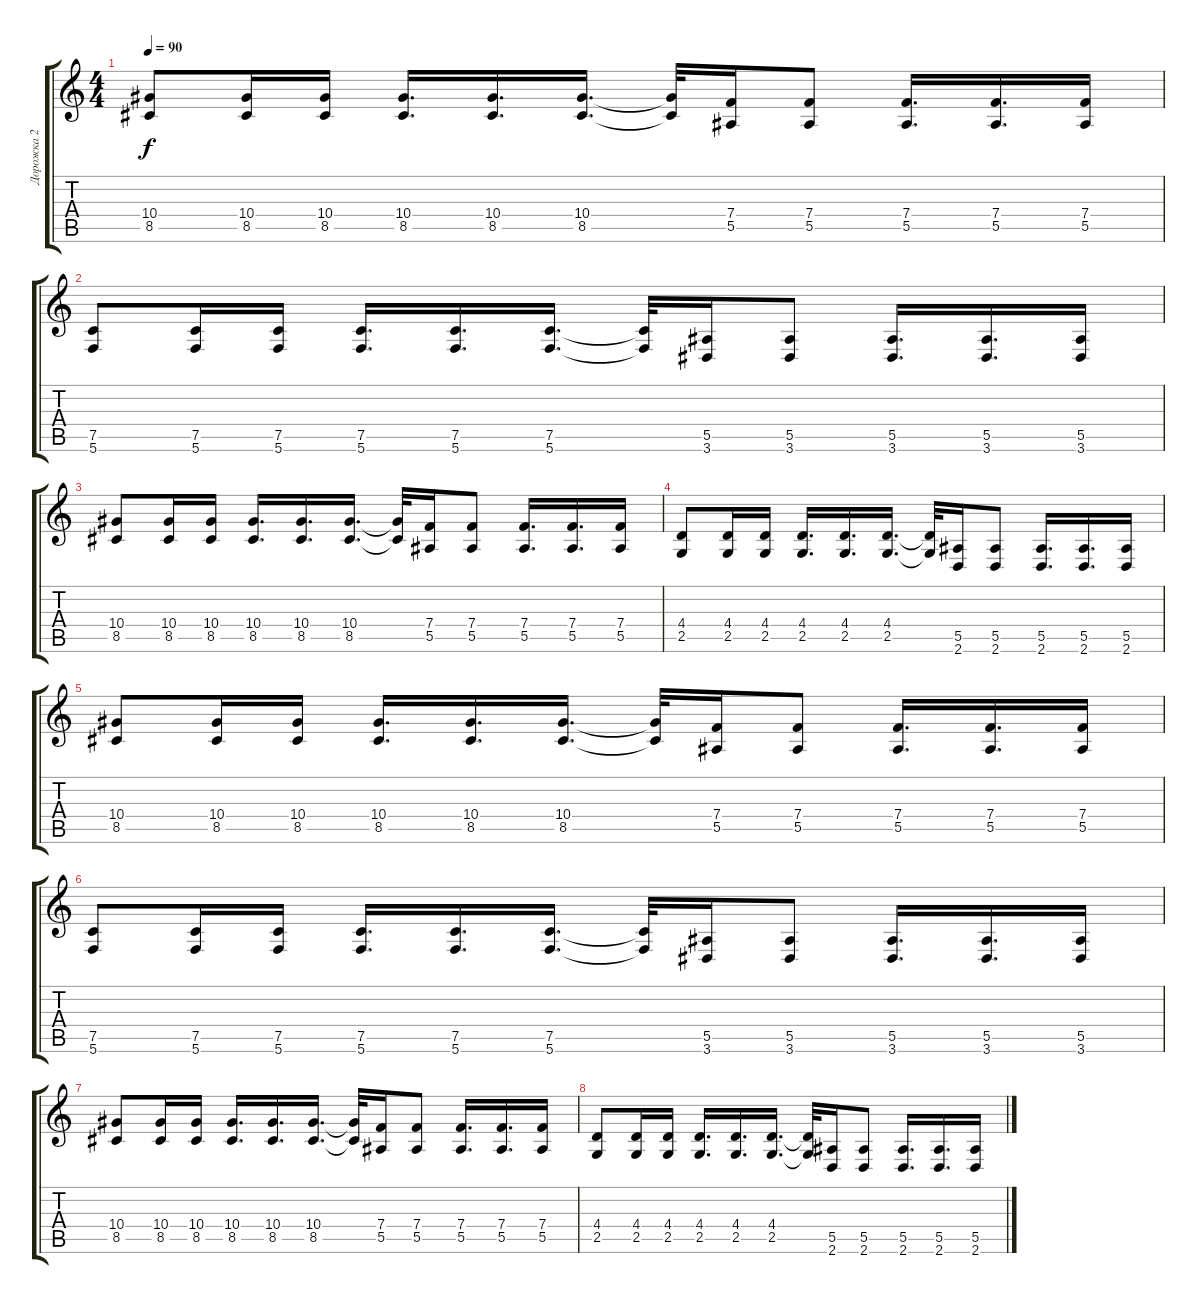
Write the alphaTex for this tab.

\track ("Дорожка 2" "Дорожка 2") {instrument distortionguitar}
\staff {score tabs}
\tuning (C4 G3 Eb3 Bb2 F2 C2) {hide}
\ts (4 4)
\tempo 90
\clef g2
\ks c
(10.4 8.5).8{dy f} (10.4 8.5).16 (10.4 8.5).16 (10.4 8.5).16{d} (10.4 8.5).16{d} (10.4 8.5).16{d} (10.4{t} 8.5{t}).32 (7.4 5.5).16 (7.4 5.5).8 (7.4 5.5).16{d} (7.4 5.5).16{d} (7.4 5.5).16 |
(7.5 5.6).8 (7.5 5.6).16 (7.5 5.6).16 (7.5 5.6).16{d} (7.5 5.6).16{d} (7.5 5.6).16{d} (7.5{t} 5.6{t}).32 (5.5 3.6).16 (5.5 3.6).8 (5.5 3.6).16{d} (5.5 3.6).16{d} (5.5 3.6).16 |
(10.4 8.5).8 (10.4 8.5).16 (10.4 8.5).16 (10.4 8.5).16{d} (10.4 8.5).16{d} (10.4 8.5).16{d} (10.4{t} 8.5{t}).32 (7.4 5.5).16 (7.4 5.5).8 (7.4 5.5).16{d} (7.4 5.5).16{d} (7.4 5.5).16 |
(4.4 2.5).8 (4.4 2.5).16 (4.4 2.5).16 (4.4 2.5).16{d} (4.4 2.5).16{d} (4.4 2.5).16{d} (4.4{t} 2.5{t}).32 (5.5 2.6).16 (5.5 2.6).8 (5.5 2.6).16{d} (5.5 2.6).16{d} (5.5 2.6).16 |
(10.4 8.5).8 (10.4 8.5).16 (10.4 8.5).16 (10.4 8.5).16{d} (10.4 8.5).16{d} (10.4 8.5).16{d} (10.4{t} 8.5{t}).32 (7.4 5.5).16 (7.4 5.5).8 (7.4 5.5).16{d} (7.4 5.5).16{d} (7.4 5.5).16 |
(7.5 5.6).8 (7.5 5.6).16 (7.5 5.6).16 (7.5 5.6).16{d} (7.5 5.6).16{d} (7.5 5.6).16{d} (7.5{t} 5.6{t}).32 (5.5 3.6).16 (5.5 3.6).8 (5.5 3.6).16{d} (5.5 3.6).16{d} (5.5 3.6).16 |
(10.4 8.5).8 (10.4 8.5).16 (10.4 8.5).16 (10.4 8.5).16{d} (10.4 8.5).16{d} (10.4 8.5).16{d} (10.4{t} 8.5{t}).32 (7.4 5.5).16 (7.4 5.5).8 (7.4 5.5).16{d} (7.4 5.5).16{d} (7.4 5.5).16 |
(4.4 2.5).8 (4.4 2.5).16 (4.4 2.5).16 (4.4 2.5).16{d} (4.4 2.5).16{d} (4.4 2.5).16{d} (4.4{t} 2.5{t}).32 (5.5 2.6).16 (5.5 2.6).8 (5.5 2.6).16{d} (5.5 2.6).16{d} (5.5 2.6).16
